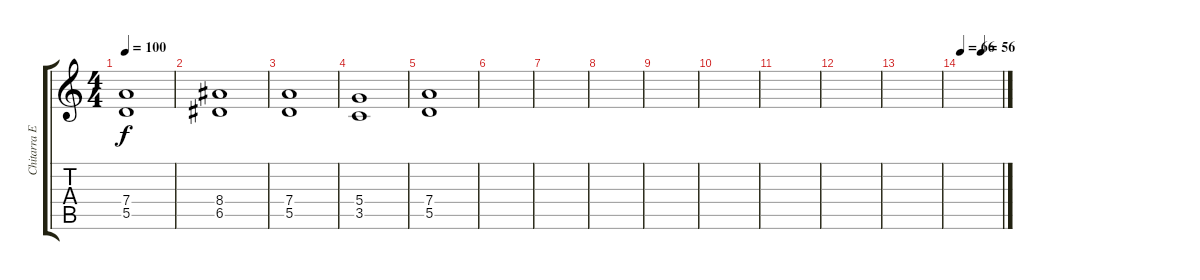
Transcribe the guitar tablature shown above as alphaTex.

\track ("Chitarra Elettrica" "Chitarra E") {instrument overdrivenguitar}
\staff {score tabs}
\tuning (E4 B3 G3 D3 A2 E2) {hide}
\ts (4 4)
\tempo 100
\clef g2
\ks c
(7.4 5.5).1{dy f} |
(8.4 6.5).1 |
(7.4 5.5).1 |
(5.4 3.5).1 |
(7.4 5.5).1 |
|
|
|
|
|
|
|
|
\tempo 66
\tempo (56 0.5)
